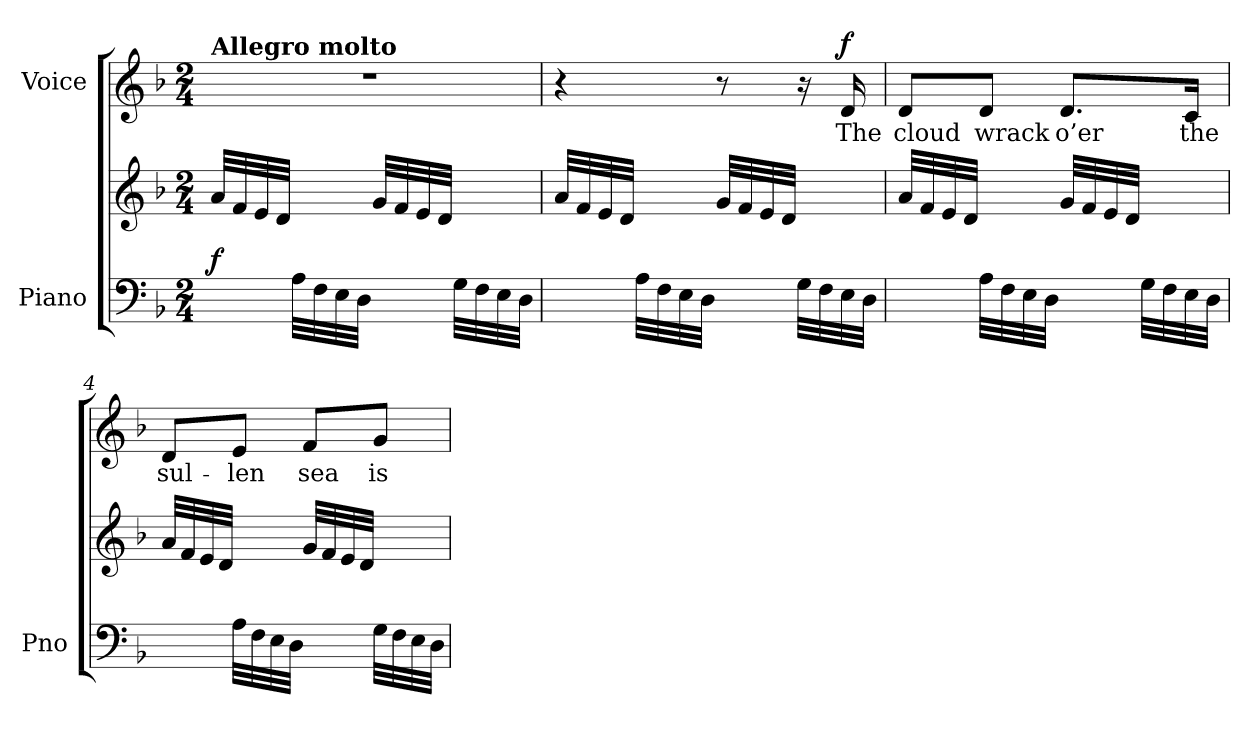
**kern	**kern	**dynam	**kern	**text	**dynam
*part2	*part2	*part2	*part1	*part1	*part1
*staff3	*staff2	*staff2/3	*staff1	*staff1	*staff1
*I"Piano	*	*	*I"Voice	*	*
*I'Pno	*	*	*	*	*
*clefF4	*clefG2	*	*clefG2	*	*
*k[b-]	*k[b-]	*	*k[b-]	*	*
*M2/4	*M2/4	*	*M2/4	*	*
=1	=1	=1	=1	=1	=1
*	*^	*	*	*	*
!	!	!	!	!LO:TX:a:B:t=Allegro molto	!	!
!	!	!	!LO:DY:a=2	!	!	!
8ryy	2ryy	(32a/LLL	f	2r	.	.
.	.	32f/	.	.	.	.
.	.	32e/	.	.	.	.
.	.	32d/JJJ	.	.	.	.
32A\LLL	.	8ryy	.	.	.	.
32F\	.	.	.	.	.	.
32E\	.	.	.	.	.	.
32D\JJJ)	.	.	.	.	.	.
8ryy	.	(32g/LLL	.	.	.	.
.	.	32f/	.	.	.	.
.	.	32e/	.	.	.	.
.	.	32d/JJJ	.	.	.	.
32G\LLL	.	8ryy	.	.	.	.
32F\	.	.	.	.	.	.
32E\	.	.	.	.	.	.
32D\JJJ)	.	.	.	.	.	.
!!LO:LB:g=z
=2	=2	=2	=2	=2	=2	=2
8ryy	2ryy	(32a/LLL	.	4r	.	.
.	.	32f/	.	.	.	.
.	.	32e/	.	.	.	.
.	.	32d/JJJ	.	.	.	.
32A\LLL	.	8ryy	.	.	.	.
32F\	.	.	.	.	.	.
32E\	.	.	.	.	.	.
32D\JJJ)	.	.	.	.	.	.
8ryy	.	(32g/LLL	.	8r	.	.
.	.	32f/	.	.	.	.
.	.	32e/	.	.	.	.
.	.	32d/JJJ	.	.	.	.
32G\LLL	.	8ryy	.	16r	.	.
32F\	.	.	.	.	.	.
!	!	!	!	!	!LO:LY:b	!LO:DY:a
32E\	.	.	.	16d/	The	f
32D\JJJ)	.	.	.	.	.	.
!!LO:LB:g=z
=3	=3	=3	=3	=3	=3	=3
!	!	!	!	!	!LO:LY:b	!
8ryy	2ryy	(32a/LLL	.	8d/L	cloud	.
.	.	32f/	.	.	.	.
.	.	32e/	.	.	.	.
.	.	32d/JJJ	.	.	.	.
!	!	!	!	!	!LO:LY:b	!
32A\LLL	.	8ryy	.	8d/J	wrack	.
32F\	.	.	.	.	.	.
32E\	.	.	.	.	.	.
32D\JJJ)	.	.	.	.	.	.
!	!	!	!	!	!LO:LY:b	!
8ryy	.	(32g/LLL	.	8.d/L	o’er	.
.	.	32f/	.	.	.	.
.	.	32e/	.	.	.	.
.	.	32d/JJJ	.	.	.	.
32G\LLL	.	8ryy	.	.	.	.
32F\	.	.	.	.	.	.
!	!	!	!	!	!LO:LY:b	!
32E\	.	.	.	16c/Jk	the	.
32D\JJJ)	.	.	.	.	.	.
!!LO:PB:g=z
=4	=4	=4	=4	=4	=4	=4
!	!	!	!	!	!LO:LY:b	!
8ryy	2ryy	(32a/LLL	.	8d/L	sul-	.
.	.	32f/	.	.	.	.
.	.	32e/	.	.	.	.
.	.	32d/JJJ	.	.	.	.
!	!	!	!	!	!LO:LY:b	!
32A\LLL	.	8ryy	.	8e/J	-len	.
32F\	.	.	.	.	.	.
32E\	.	.	.	.	.	.
32D\JJJ)	.	.	.	.	.	.
!	!	!	!	!	!LO:LY:b	!
8ryy	.	(32g/LLL	.	8f/L	sea	.
.	.	32f/	.	.	.	.
.	.	32e/	.	.	.	.
.	.	32d/JJJ	.	.	.	.
!	!	!	!	!	!LO:LY:b	!
32G\LLL	.	8ryy	.	8g/J	is	.
32F\	.	.	.	.	.	.
32E\	.	.	.	.	.	.
32D\JJJ)	.	.	.	.	.	.
*	*v	*v	*	*	*	*
=	=	=	=	=	=
*-	*-	*-	*-	*-	*-
